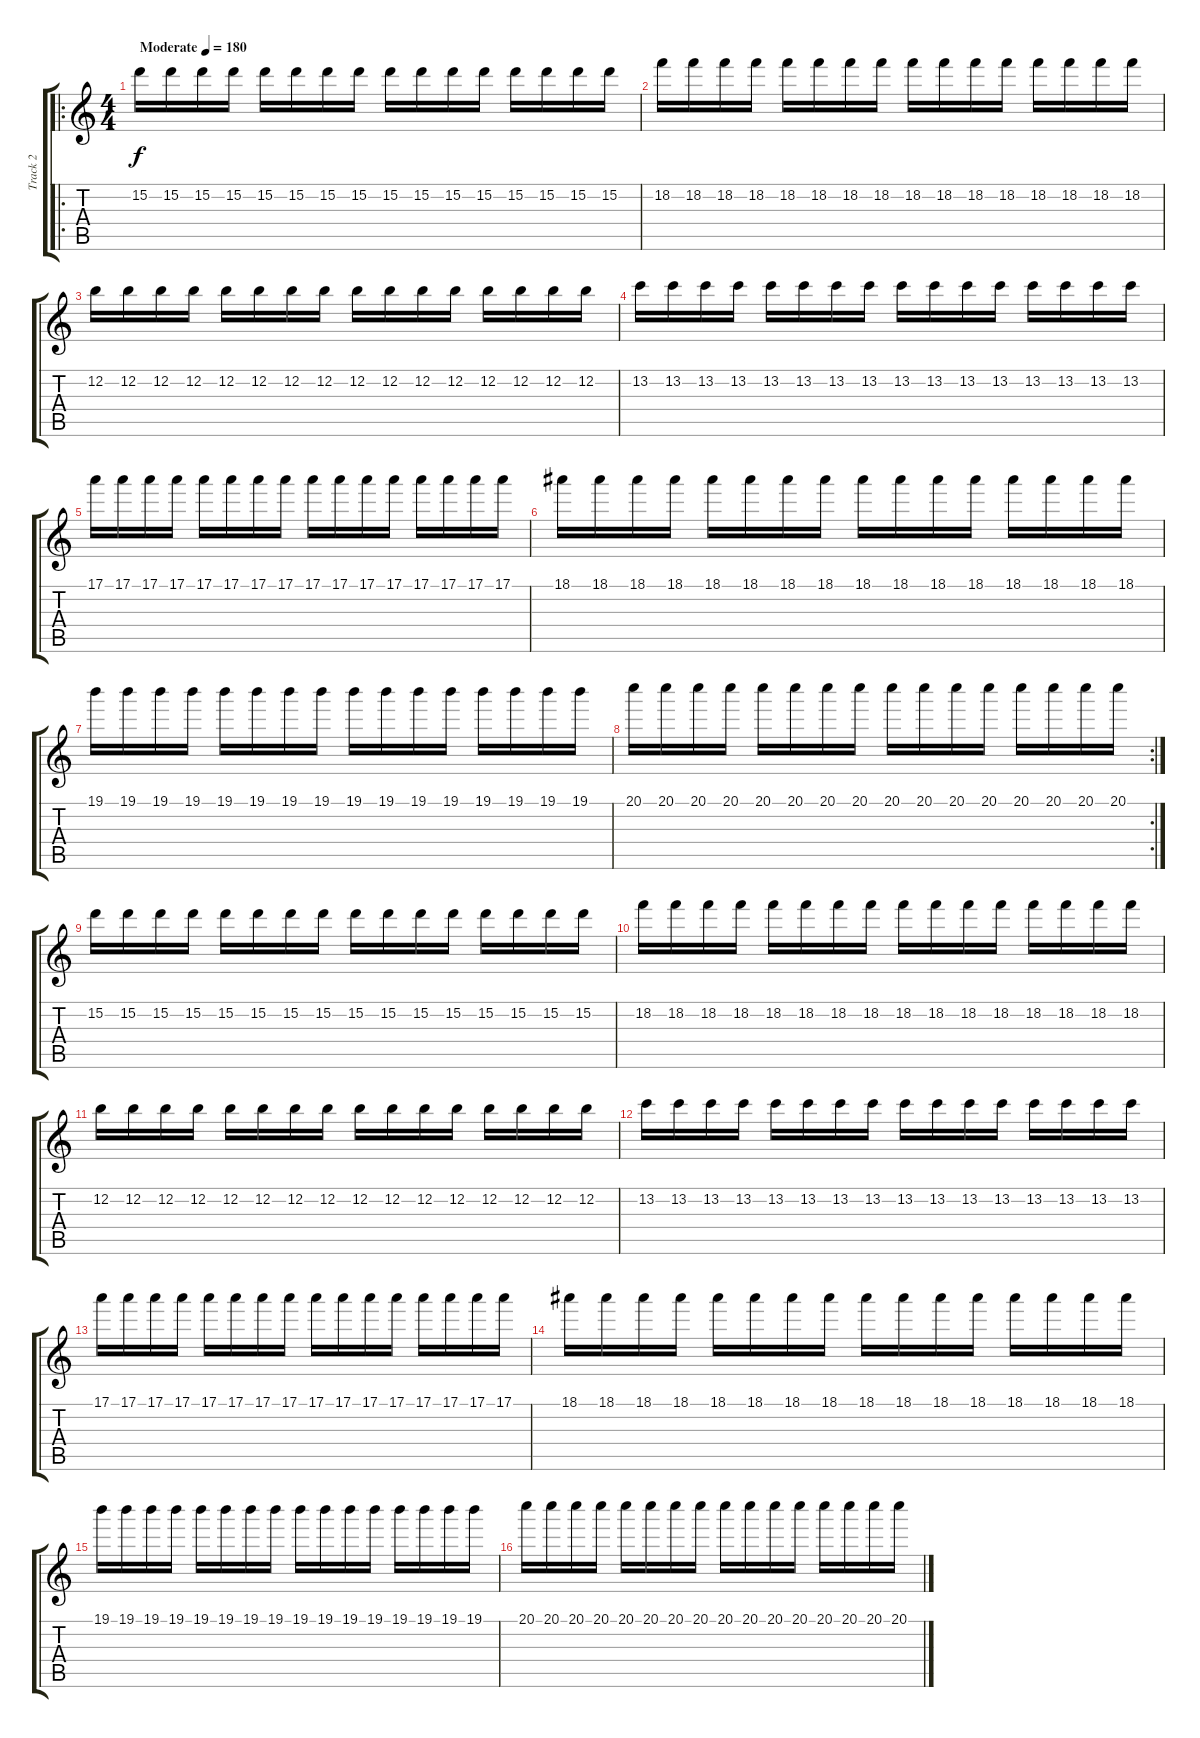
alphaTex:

\track ("Track 2" "Track 2") {instrument overdrivenguitar}
\staff {score tabs}
\tuning (E4 B3 G3 D3 A2 E2) {hide}
\ro
\ts (4 4)
\tempo (180 "Moderate")
\clef g2
\ks c
15.2.16{dy f instrument overdrivenguitar} 15.2.16 15.2.16 15.2.16 15.2.16 15.2.16 15.2.16 15.2.16 15.2.16 15.2.16 15.2.16 15.2.16 15.2.16 15.2.16 15.2.16 15.2.16 |
18.2.16 18.2.16 18.2.16 18.2.16 18.2.16 18.2.16 18.2.16 18.2.16 18.2.16 18.2.16 18.2.16 18.2.16 18.2.16 18.2.16 18.2.16 18.2.16 |
12.2.16 12.2.16 12.2.16 12.2.16 12.2.16 12.2.16 12.2.16 12.2.16 12.2.16 12.2.16 12.2.16 12.2.16 12.2.16 12.2.16 12.2.16 12.2.16 |
13.2.16 13.2.16 13.2.16 13.2.16 13.2.16 13.2.16 13.2.16 13.2.16 13.2.16 13.2.16 13.2.16 13.2.16 13.2.16 13.2.16 13.2.16 13.2.16 |
17.1.16 17.1.16 17.1.16 17.1.16 17.1.16 17.1.16 17.1.16 17.1.16 17.1.16 17.1.16 17.1.16 17.1.16 17.1.16 17.1.16 17.1.16 17.1.16 |
18.1.16 18.1.16 18.1.16 18.1.16 18.1.16 18.1.16 18.1.16 18.1.16 18.1.16 18.1.16 18.1.16 18.1.16 18.1.16 18.1.16 18.1.16 18.1.16 |
19.1.16 19.1.16 19.1.16 19.1.16 19.1.16 19.1.16 19.1.16 19.1.16 19.1.16 19.1.16 19.1.16 19.1.16 19.1.16 19.1.16 19.1.16 19.1.16 |
\rc 2
20.1.16 20.1.16 20.1.16 20.1.16 20.1.16 20.1.16 20.1.16 20.1.16 20.1.16 20.1.16 20.1.16 20.1.16 20.1.16 20.1.16 20.1.16 20.1.16 |
15.2.16 15.2.16 15.2.16 15.2.16 15.2.16 15.2.16 15.2.16 15.2.16 15.2.16 15.2.16 15.2.16 15.2.16 15.2.16 15.2.16 15.2.16 15.2.16 |
18.2.16 18.2.16 18.2.16 18.2.16 18.2.16 18.2.16 18.2.16 18.2.16 18.2.16 18.2.16 18.2.16 18.2.16 18.2.16 18.2.16 18.2.16 18.2.16 |
12.2.16 12.2.16 12.2.16 12.2.16 12.2.16 12.2.16 12.2.16 12.2.16 12.2.16 12.2.16 12.2.16 12.2.16 12.2.16 12.2.16 12.2.16 12.2.16 |
13.2.16 13.2.16 13.2.16 13.2.16 13.2.16 13.2.16 13.2.16 13.2.16 13.2.16 13.2.16 13.2.16 13.2.16 13.2.16 13.2.16 13.2.16 13.2.16 |
17.1.16 17.1.16 17.1.16 17.1.16 17.1.16 17.1.16 17.1.16 17.1.16 17.1.16 17.1.16 17.1.16 17.1.16 17.1.16 17.1.16 17.1.16 17.1.16 |
18.1.16 18.1.16 18.1.16 18.1.16 18.1.16 18.1.16 18.1.16 18.1.16 18.1.16 18.1.16 18.1.16 18.1.16 18.1.16 18.1.16 18.1.16 18.1.16 |
19.1.16 19.1.16 19.1.16 19.1.16 19.1.16 19.1.16 19.1.16 19.1.16 19.1.16 19.1.16 19.1.16 19.1.16 19.1.16 19.1.16 19.1.16 19.1.16 |
20.1.16 20.1.16 20.1.16 20.1.16 20.1.16 20.1.16 20.1.16 20.1.16 20.1.16 20.1.16 20.1.16 20.1.16 20.1.16 20.1.16 20.1.16 20.1.16
